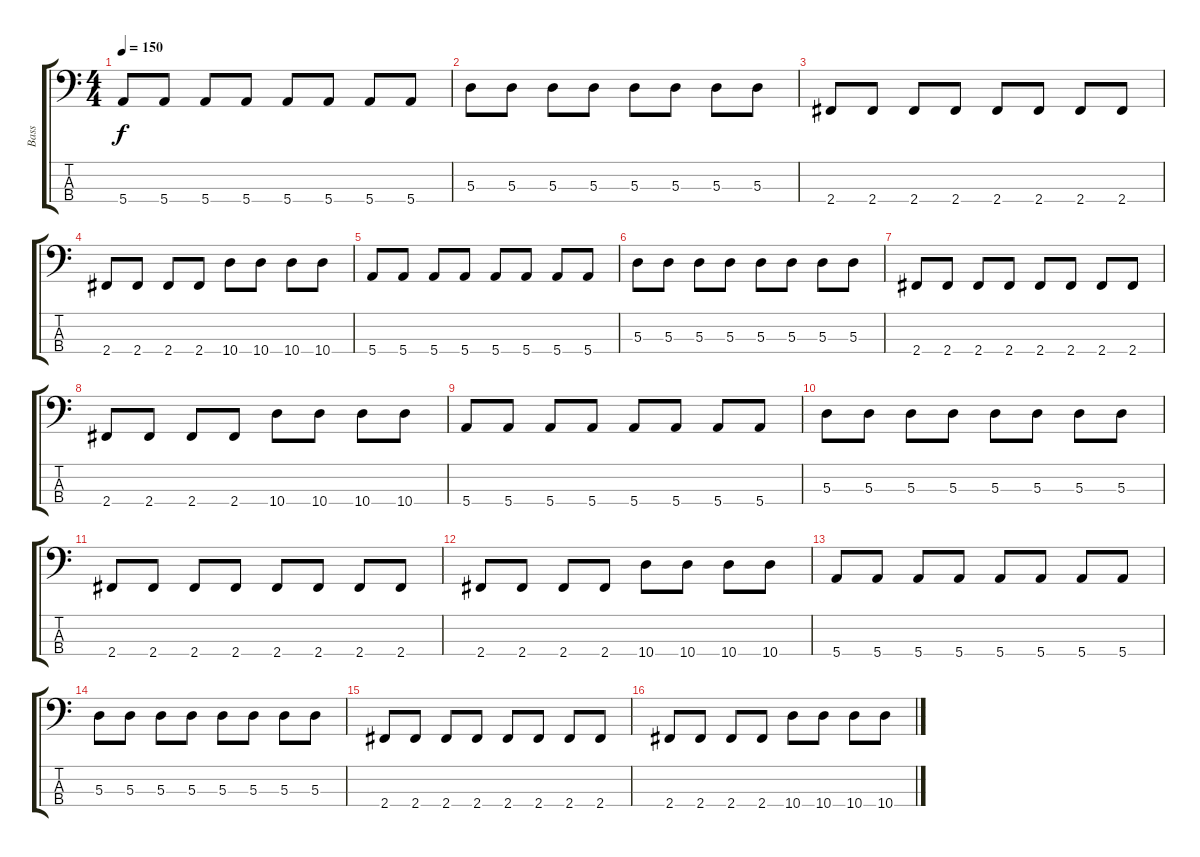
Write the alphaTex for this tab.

\track ("Bass" "Bass") {instrument electricbasspick}
\staff {score tabs}
\tuning (G2 D2 A1 E1) {hide}
\ts (4 4)
\tempo 150
\clef f4
\ks c
5.4.8{dy f} 5.4.8 5.4.8 5.4.8 5.4.8 5.4.8 5.4.8 5.4.8 |
5.3.8 5.3.8 5.3.8 5.3.8 5.3.8 5.3.8 5.3.8 5.3.8 |
2.4.8 2.4.8 2.4.8 2.4.8 2.4.8 2.4.8 2.4.8 2.4.8 |
2.4.8 2.4.8 2.4.8 2.4.8 10.4.8 10.4.8 10.4.8 10.4.8 |
5.4.8 5.4.8 5.4.8 5.4.8 5.4.8 5.4.8 5.4.8 5.4.8 |
5.3.8 5.3.8 5.3.8 5.3.8 5.3.8 5.3.8 5.3.8 5.3.8 |
2.4.8 2.4.8 2.4.8 2.4.8 2.4.8 2.4.8 2.4.8 2.4.8 |
2.4.8 2.4.8 2.4.8 2.4.8 10.4.8 10.4.8 10.4.8 10.4.8 |
5.4.8 5.4.8 5.4.8 5.4.8 5.4.8 5.4.8 5.4.8 5.4.8 |
5.3.8 5.3.8 5.3.8 5.3.8 5.3.8 5.3.8 5.3.8 5.3.8 |
2.4.8 2.4.8 2.4.8 2.4.8 2.4.8 2.4.8 2.4.8 2.4.8 |
2.4.8 2.4.8 2.4.8 2.4.8 10.4.8 10.4.8 10.4.8 10.4.8 |
5.4.8 5.4.8 5.4.8 5.4.8 5.4.8 5.4.8 5.4.8 5.4.8 |
5.3.8 5.3.8 5.3.8 5.3.8 5.3.8 5.3.8 5.3.8 5.3.8 |
2.4.8 2.4.8 2.4.8 2.4.8 2.4.8 2.4.8 2.4.8 2.4.8 |
2.4.8 2.4.8 2.4.8 2.4.8 10.4.8 10.4.8 10.4.8 10.4.8
